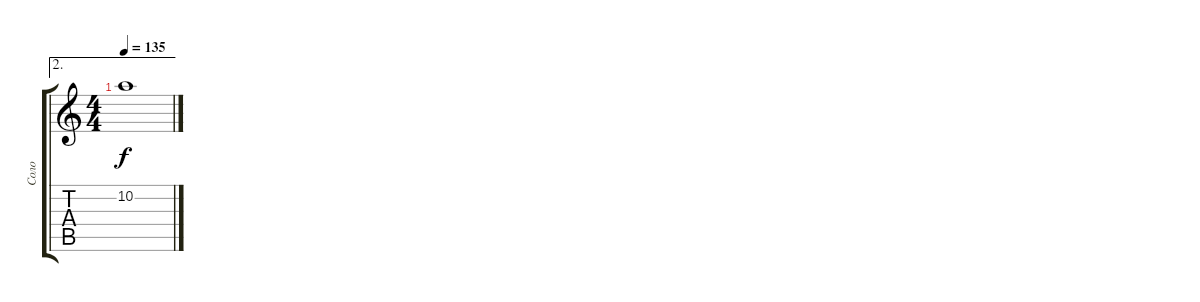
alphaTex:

\track ("Соло" "Соло") {instrument overdrivenguitar}
\staff {score tabs}
\tuning (E4 B3 G3 D3 A2 E2) {hide}
\ae 2
\ts (4 4)
\tempo 135
\clef g2
\ks c
10.2.1{dy f}
